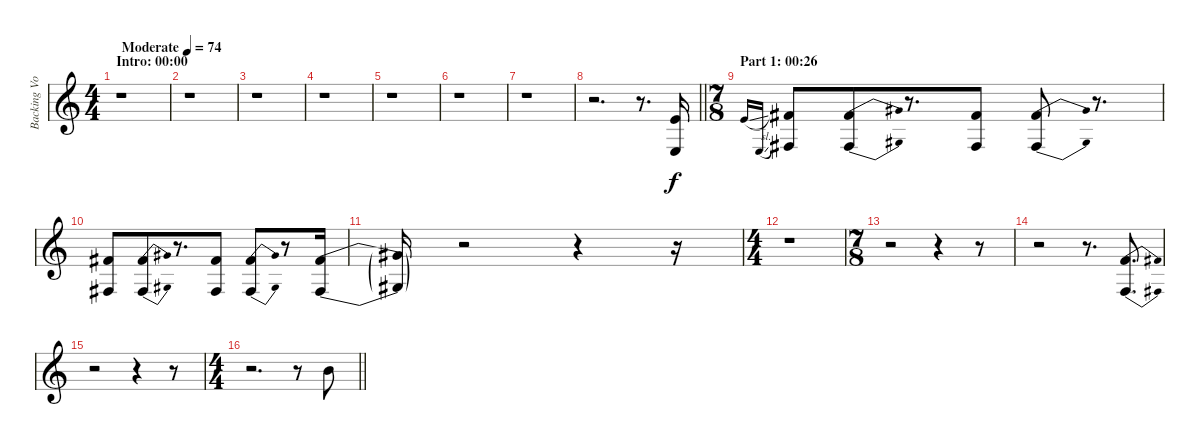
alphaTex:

\track ("Backing Vocals" "Backing Vo") {instrument lead2sawtooth}
\staff {score}
\tuning (Db4 Ab3 E3 B2 Gb2 Db2) {hide}
\ts (4 4)
\section ("" "Intro: 00:00")
\tempo (74 "Moderate")
\clef g2
\ks c
r.1{dy f instrument lead2sawtooth} |
r.1 |
r.1 |
r.1 |
r.1 |
r.1 |
r.1 |
\barLineRight lightlight
r.2{d} r.8{d} (3.1 0.3).16 |
\ts (7 8)
\section ("" "Part 1: 00:26")
3.1{sl}.16{gr onbeat} 0.3{sl}.16{gr onbeat} (5.1 2.3).8 (5.1{be (bend 0 0 60 4)} 2.3{be (bend 0 0 60 4)}).8 r.8{d} (5.1 2.3).8 (5.1{be (bend 0 0 60 4)} 2.3{be (bend 0 0 60 4)}).8 r.8{d} |
(5.1 2.3).8 (5.1{be (bend 0 0 60 4)} 2.3{be (bend 0 0 60 4)}).8 r.8{d} (5.1 2.3).8 (5.1{be (bend 0 0 60 4)} 2.3{be (bend 0 0 60 4)}).8 r.8 (5.1{be (bend 0 0 60 4)} 2.3{be (bend 0 0 60 4)}).16 |
(5.1{t} 2.3{t}).16 r.2 r.4 r.16 |
\ts (4 4)
r.1 |
\ts (7 8)
r.2 r.4 r.8 |
r.2 r.8{d} (9.2{be (bend 0 0 60 2)} 6.4{be (bend 0 0 60 2)}).8{d} |
r.2 r.4 r.8 |
\ts (4 4)
\barLineRight lightlight
r.2{d} r.8 10.1.8
